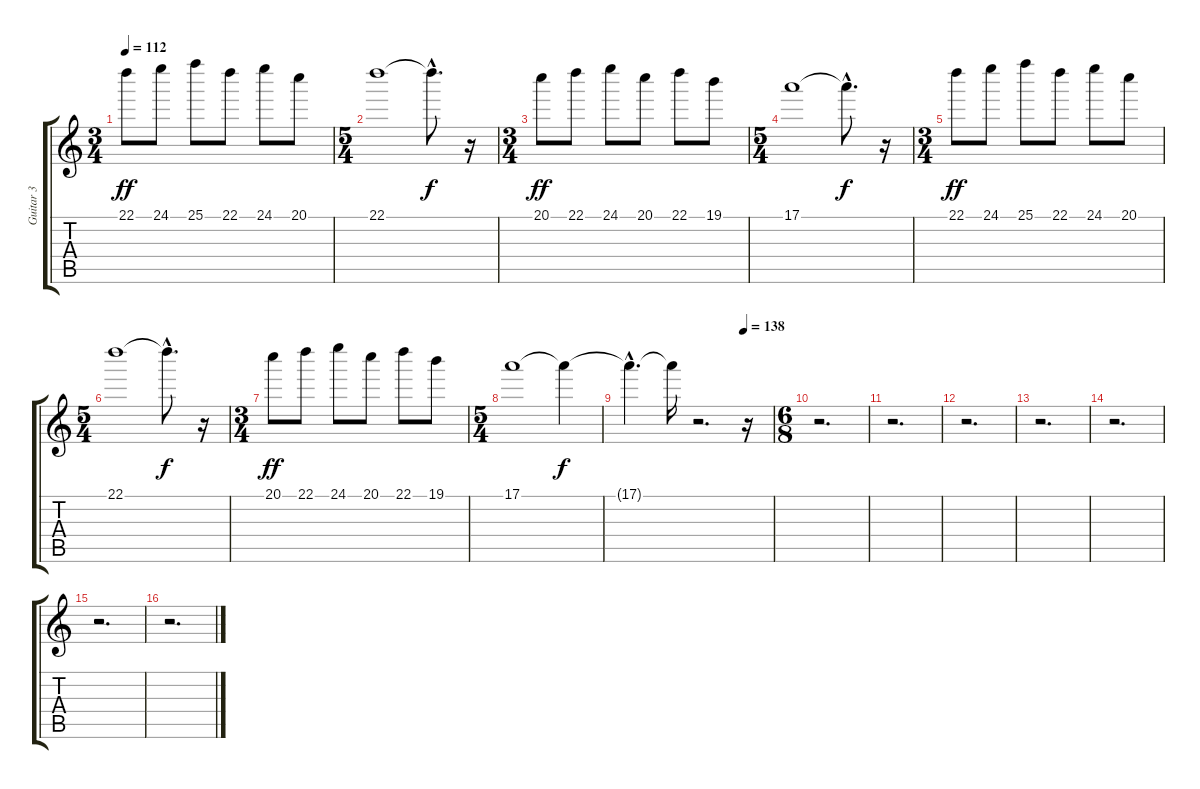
\track ("Guitar 3" "Guitar 3") {instrument distortionguitar}
\staff {score tabs}
\tuning (E4 B3 G3 D3 A2 E2) {hide}
\ts (3 4)
\tempo 112
\clef g2
\ks c
22.1.8{dy ff} 24.1.8 25.1.8 22.1.8 24.1.8 20.1.8 |
\ts (5 4)
22.1.1 22.1{hac t}.8{d dy f} r.16 |
\ts (3 4)
20.1.8{dy ff} 22.1.8 24.1.8 20.1.8 22.1.8 19.1.8 |
\ts (5 4)
17.1.1 17.1{hac t}.8{d dy f} r.16 |
\ts (3 4)
22.1.8{dy ff} 24.1.8 25.1.8 22.1.8 24.1.8 20.1.8 |
\ts (5 4)
22.1.1 22.1{hac t}.8{d dy f} r.16 |
\ts (3 4)
20.1.8{dy ff} 22.1.8 24.1.8 20.1.8 22.1.8 19.1.8 |
\ts (5 4)
17.1.1 17.1{t}.4{dy f} |
\tempo (138 0.8)
17.1{hac t}.4{d} 17.1{t}.16 r.2{d} r.16 |
\ts (6 8)
r.2{d} |
r.2{d} |
r.2{d} |
r.2{d} |
r.2{d} |
r.2{d} |
r.2{d}
